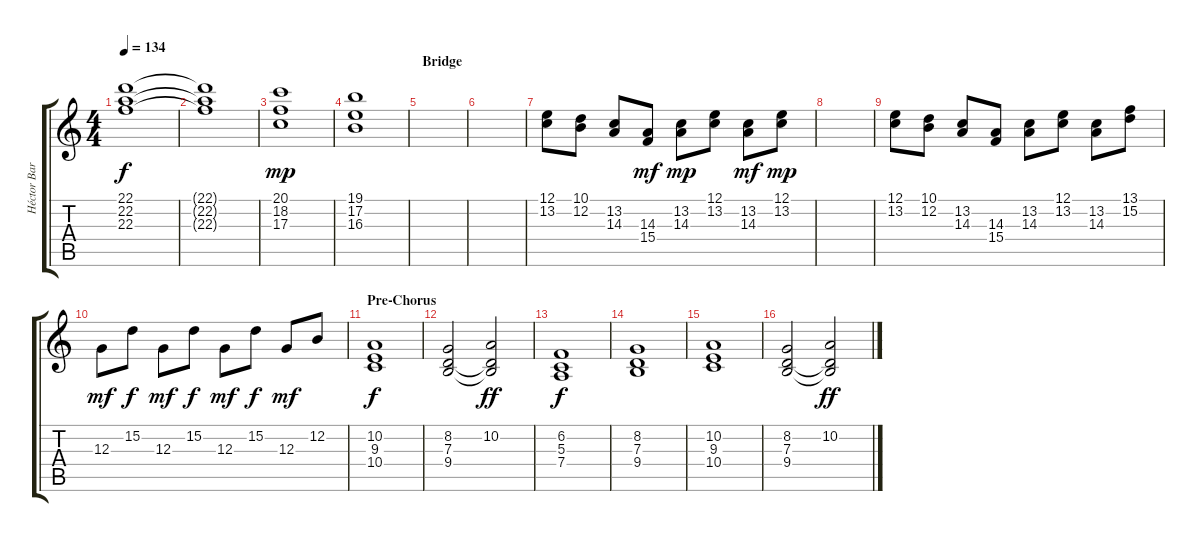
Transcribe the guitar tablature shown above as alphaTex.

\track ("Héctor Barragan" "Héctor Bar") {instrument lead3calliope}
\staff {score tabs}
\tuning (E4 B3 G3 D3 A2 E2) {hide}
\ts (4 4)
\tempo 134
\clef g2
\ks c
(22.1 22.2 22.3).1{dy f} |
(22.1{t} 22.2{t} 22.3{t}).1 |
(20.1 18.2 17.3).1{dy mp} |
(19.1 17.2 16.3).1 |
\section ("" "Bridge")
|
|
(12.1 13.2).8 (10.1 12.2).8 (13.2 14.3).8 (14.3 15.4).8{dy mf} (13.2 14.3).8{dy mp} (12.1 13.2).8 (13.2 14.3).8{dy mf} (12.1 13.2).8{dy mp} |
|
(12.1 13.2).8 (10.1 12.2).8 (13.2 14.3).8 (14.3 15.4).8 (13.2 14.3).8 (12.1 13.2).8 (13.2 14.3).8 (13.1 15.2).8 |
12.3.8{dy mf} 15.2.8{dy f} 12.3.8{dy mf} 15.2.8{dy f} 12.3.8{dy mf} 15.2.8{dy f} 12.3.8{dy mf} 12.2.8 |
\section ("" "Pre-Chorus")
(10.2 9.3 10.4).1{dy f volume 11 instrument stringensemble1} |
(8.2 7.3 9.4).2 (10.2 7.3{t} 9.4{t}).2{dy ff} |
(6.2 5.3 7.4).1{dy f} |
(8.2 7.3 9.4).1 |
(10.2 9.3 10.4).1 |
(8.2 7.3 9.4).2 (10.2 7.3{t} 9.4{t}).2{dy ff}
